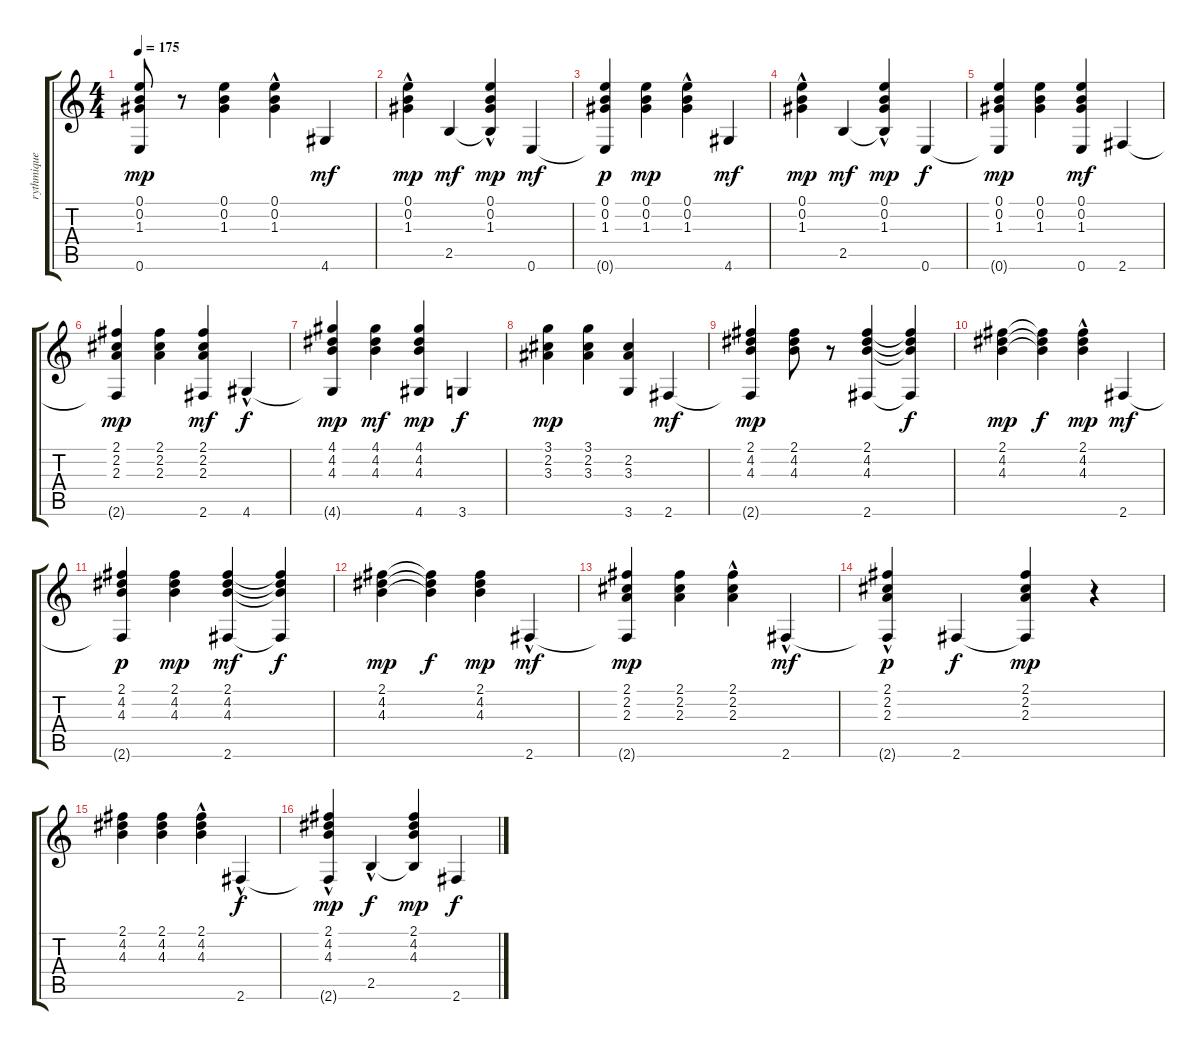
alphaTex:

\track ("rythmique" "rythmique") {instrument acousticguitarnylon}
\staff {score tabs}
\tuning (E4 B3 G3 D3 A2 E2) {hide}
\ts (4 4)
\tempo 175
\clef g2
\ks c
(0.1 0.2 1.3 0.6{t}).8{dy mp} r.8 (0.1 0.2 1.3).4 (0.1{hac} 0.2{hac} 1.3).4 4.6.4{dy mf} |
(0.1{hac} 0.2{hac} 1.3{hac}).4{dy mp} 2.5.4{dy mf} (0.1 0.2{hac} 1.3{hac} 2.5{t}).4{dy mp} 0.6.4{dy mf} |
(0.1 0.2 1.3 0.6{t}).4{dy p} (0.1 0.2 1.3).4{dy mp} (0.1{hac} 0.2 1.3).4 4.6.4{dy mf} |
(0.1{hac} 0.2{hac} 1.3{hac}).4{dy mp} 2.5.4{dy mf} (0.1{hac} 0.2{hac} 1.3{hac} 2.5{t}).4{dy mp} 0.6.4{dy f} |
(0.1 0.2 1.3 0.6{t}).4{dy mp} (0.1 0.2 1.3).4 (0.1 0.2 1.3 0.6).4{dy mf} 2.6.4 |
(2.1 2.2 2.3 2.6{t}).4{dy mp} (2.1 2.2 2.3).4 (2.1 2.2 2.3 2.6).4{dy mf} 4.6{hac}.4{dy f} |
(4.1 4.2 4.3 4.6{t}).4{dy mp} (4.1 4.2 4.3).4{dy mf} (4.1 4.2 4.3 4.6).4{dy mp} 3.6.4{dy f} |
(3.1 2.2 3.3).4{dy mp} (3.1 2.2 3.3).4 (2.2 3.3 3.6).4 2.6.4{dy mf} |
(2.1 4.2 4.3 2.6{t}).4{dy mp} (2.1 4.2 4.3).8 r.8 (2.1 4.2 4.3 2.6).4 (2.1{t} 4.2{t} 4.3{t} 2.6{t}).4{dy f} |
(2.1 4.2 4.3).4{dy mp} (2.1{t} 4.2{t} 4.3{t}).4{dy f} (2.1{hac} 4.2{hac} 4.3{hac}).4{dy mp} 2.6.4{dy mf} |
(2.1 4.2 4.3 2.6{t}).4{dy p} (2.1 4.2 4.3).4{dy mp} (2.1 4.2 4.3 2.6).4{dy mf} (2.1{t} 4.2{t} 4.3{t} 2.6{t}).4{dy f} |
(2.1 4.2 4.3).4{dy mp} (2.1{t} 4.2{t} 4.3{t}).4{dy f} (2.1 4.2 4.3).4{dy mp} 2.6{hac}.4{dy mf} |
(2.1 2.2 2.3 2.6{t}).4{dy mp} (2.1 2.2 2.3).4 (2.1{hac} 2.2{hac} 2.3{hac}).4 2.6{hac}.4{dy mf} |
(2.1{hac} 2.2{hac} 2.3{hac} 2.6{t}).4{dy p} 2.6.4{dy f} (2.1 2.2 2.3 2.6{t}).4{dy mp} r.4 |
(2.1 4.2 4.3).4 (2.1 4.2 4.3).4 (2.1{hac} 4.2{hac} 4.3{hac}).4 2.6{hac}.4{dy f} |
(2.1{hac} 4.2{hac} 4.3{hac} 2.6{t}).4{dy mp} 2.5{hac}.4{dy f} (2.1 4.2 4.3 2.5{t}).4{dy mp} 2.6.4{dy f}
